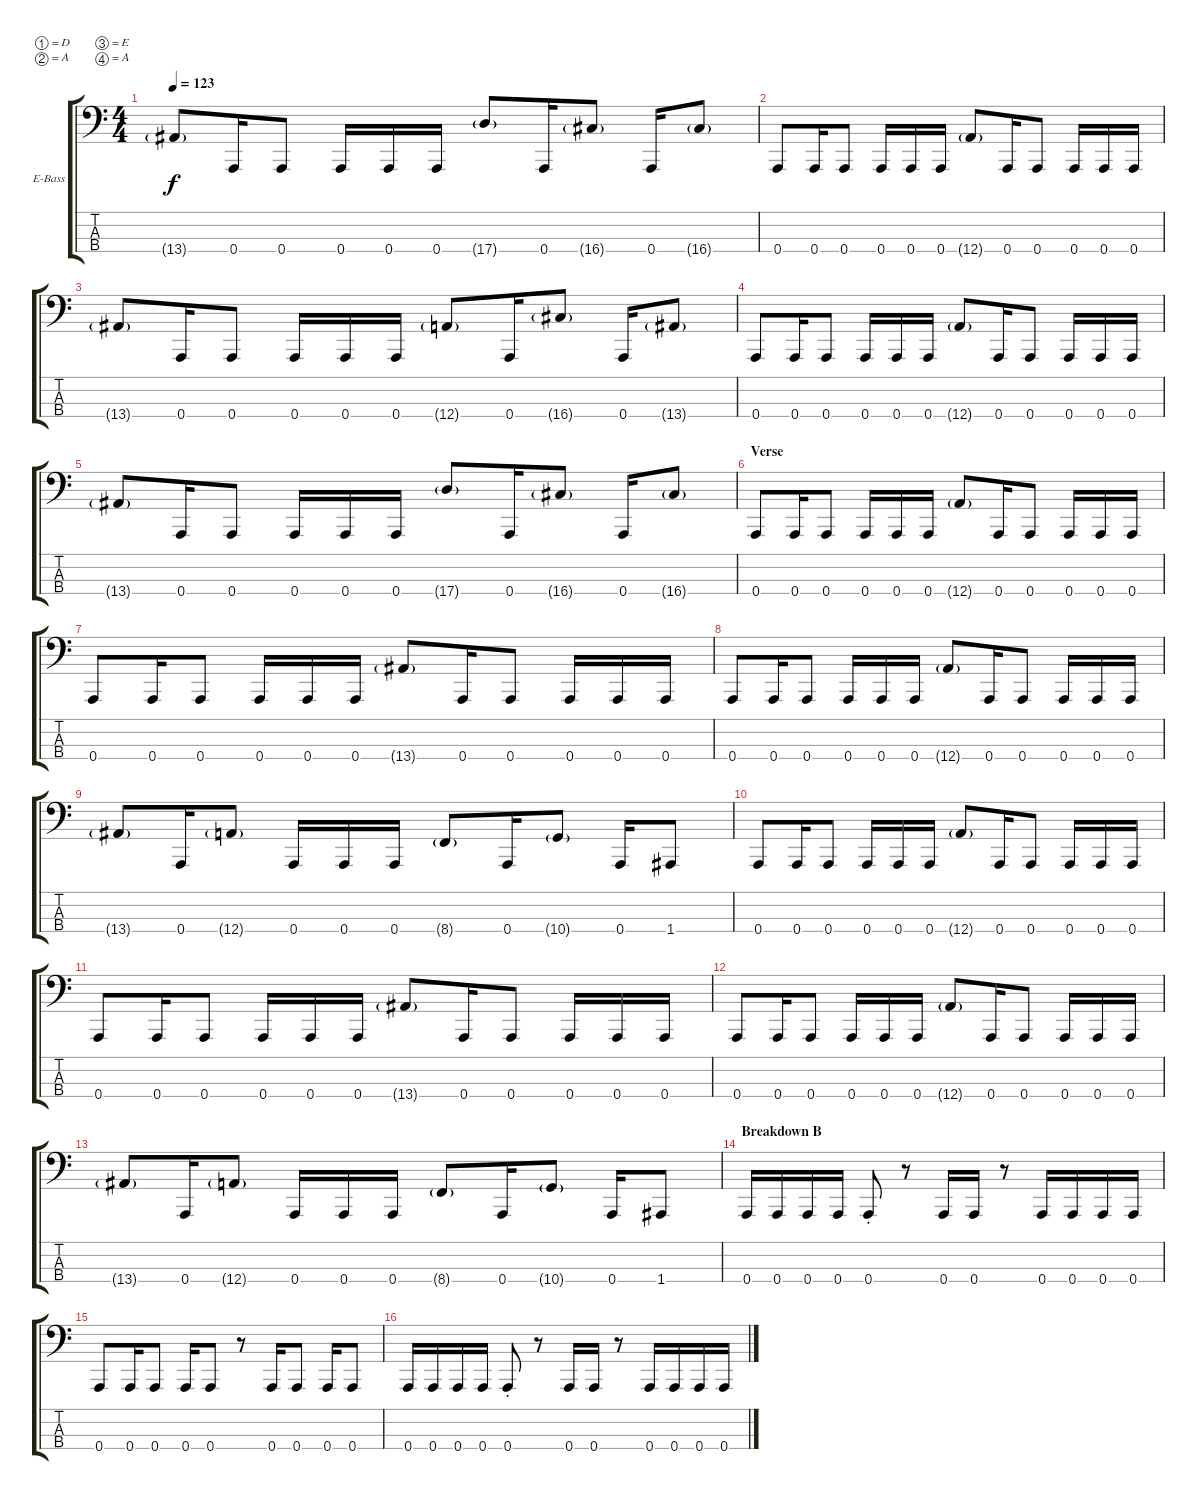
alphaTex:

\bracketExtendMode groupsimilarinstruments
\firstSystemTrackNameOrientation horizontal
\otherSystemsTrackNameOrientation horizontal
\track ("Electric Bass" "E-Bass") {instrument electricbassfinger}
\staff {score tabs}
\tuning (D2 A1 E1 A0)
\ts (4 4)
\tempo 123
\clef f4
\ks aminor
13.4{g}.8{dy f} 0.4.16 0.4.8 0.4.16 0.4.16 0.4.16 17.4{g}.8 0.4.16 16.4{g}.8 0.4.16 16.4{g}.8 |
0.4.8 0.4.16 0.4.8 0.4.16 0.4.16 0.4.16 12.4{g}.8 0.4.16 0.4.8 0.4.16 0.4.16 0.4.16 |
13.4{g}.8 0.4.16 0.4.8 0.4.16 0.4.16 0.4.16 12.4{g}.8 0.4.16 16.4{g}.8 0.4.16 13.4{g}.8 |
0.4.8 0.4.16 0.4.8 0.4.16 0.4.16 0.4.16 12.4{g}.8 0.4.16 0.4.8 0.4.16 0.4.16 0.4.16 |
13.4{g}.8 0.4.16 0.4.8 0.4.16 0.4.16 0.4.16 17.4{g}.8 0.4.16 16.4{g}.8 0.4.16 16.4{g}.8 |
\section ("" "Verse")
0.4.8 0.4.16 0.4.8 0.4.16 0.4.16 0.4.16 12.4{g}.8 0.4.16 0.4.8 0.4.16 0.4.16 0.4.16 |
0.4.8 0.4.16 0.4.8 0.4.16 0.4.16 0.4.16 13.4{g}.8 0.4.16 0.4.8 0.4.16 0.4.16 0.4.16 |
0.4.8 0.4.16 0.4.8 0.4.16 0.4.16 0.4.16 12.4{g}.8 0.4.16 0.4.8 0.4.16 0.4.16 0.4.16 |
13.4{g}.8 0.4.16 12.4{g}.8 0.4.16 0.4.16 0.4.16 8.4{g}.8 0.4.16 10.4{g}.8 0.4.16 1.4.8 |
0.4.8 0.4.16 0.4.8 0.4.16 0.4.16 0.4.16 12.4{g}.8 0.4.16 0.4.8 0.4.16 0.4.16 0.4.16 |
0.4.8 0.4.16 0.4.8 0.4.16 0.4.16 0.4.16 13.4{g}.8 0.4.16 0.4.8 0.4.16 0.4.16 0.4.16 |
0.4.8 0.4.16 0.4.8 0.4.16 0.4.16 0.4.16 12.4{g}.8 0.4.16 0.4.8 0.4.16 0.4.16 0.4.16 |
13.4{g}.8 0.4.16 12.4{g}.8 0.4.16 0.4.16 0.4.16 8.4{g}.8 0.4.16 10.4{g}.8 0.4.16 1.4.8 |
\section ("" "Breakdown B")
0.4.16 0.4.16 0.4.16 0.4.16 0.4{st}.8 r.8 0.4.16 0.4.16 r.8 0.4.16 0.4.16 0.4.16 0.4.16 |
0.4.8 0.4.16 0.4.8 0.4.16 0.4.8 r.8 0.4.16 0.4.8 0.4.16 0.4.8 |
0.4.16 0.4.16 0.4.16 0.4.16 0.4{st}.8 r.8 0.4.16 0.4.16 r.8 0.4.16 0.4.16 0.4.16 0.4.16
